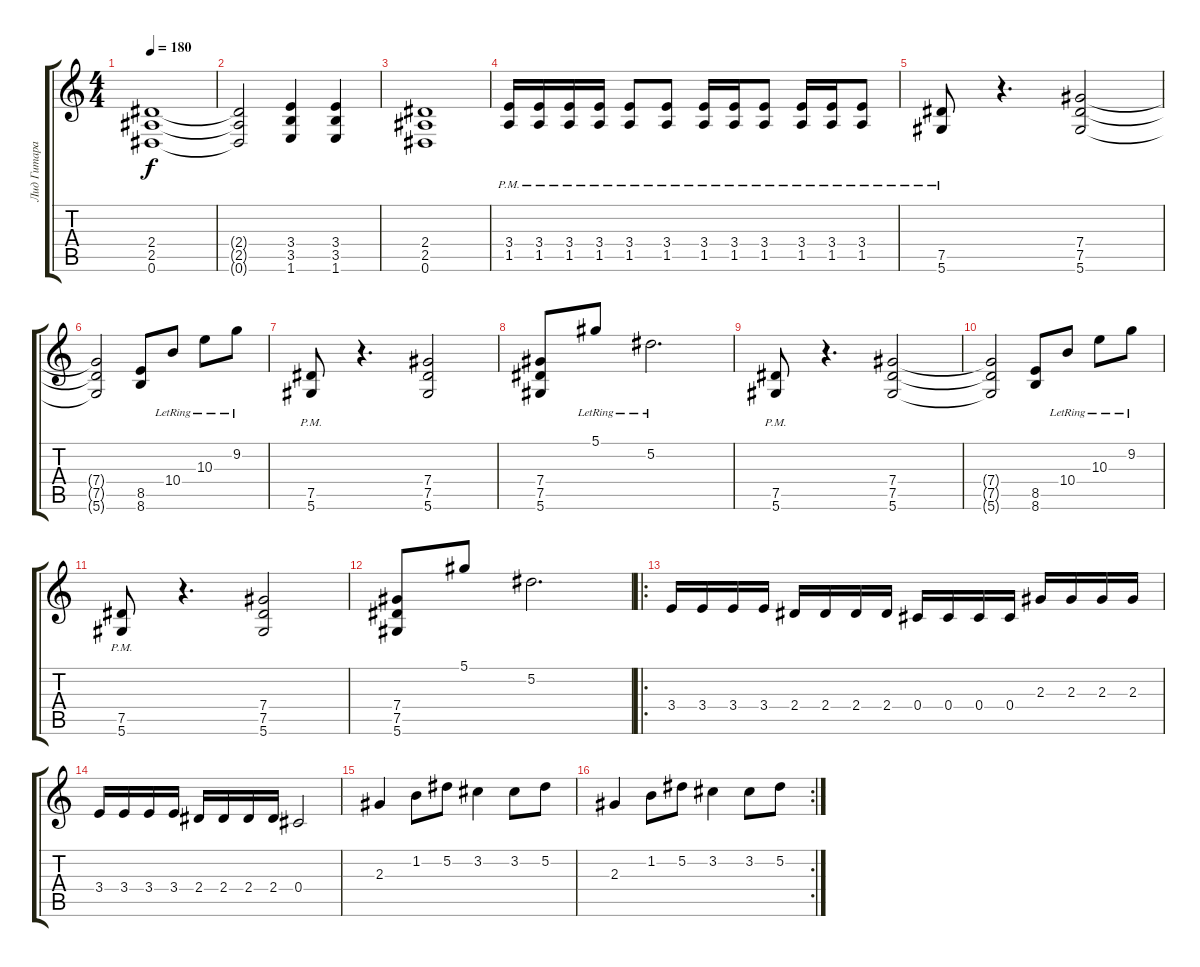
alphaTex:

\track ("Лид Гитара" "Лид Гитара") {instrument distortionguitar}
\staff {score tabs}
\tuning (Eb4 Bb3 Gb3 Db3 Ab2 Eb2) {hide}
\ts (4 4)
\tempo 180
\clef g2
\ks c
(2.4 2.5 0.6).1{dy f} |
(2.4{t} 2.5{t} 0.6{t}).2 (3.4 3.5 1.6).4 (3.4 3.5 1.6).4 |
(2.4 2.5 0.6).1 |
(3.4{pm} 1.5{pm}).16 (3.4{pm} 1.5{pm}).16 (3.4{pm} 1.5{pm}).16 (3.4{pm} 1.5{pm}).16 (3.4{pm} 1.5{pm}).8 (3.4{pm} 1.5{pm}).8 (3.4{pm} 1.5{pm}).16 (3.4{pm} 1.5{pm}).16 (3.4{pm} 1.5{pm}).8 (3.4{pm} 1.5{pm}).16 (3.4{pm} 1.5{pm}).16 (3.4{pm} 1.5{pm}).8 |
(7.5{pm} 5.6{pm}).8 r.4{d} (7.4 7.5 5.6).2 |
(7.4{t} 7.5{t} 5.6{t}).2 (8.5 8.6).8 10.4{lr}.8 10.3{lr}.8 9.2{lr}.8 |
(7.5{pm} 5.6).8 r.4{d} (7.4 7.5 5.6).2 |
(7.4 7.5 5.6).8 5.1{lr}.8 5.2{lr}.2{d} |
(7.5{pm} 5.6{pm}).8 r.4{d} (7.4 7.5 5.6).2 |
(7.4{t} 7.5{t} 5.6{t}).2 (8.5 8.6).8 10.4{lr}.8 10.3{lr}.8 9.2{lr}.8 |
(7.5{pm} 5.6).8 r.4{d} (7.4 7.5 5.6).2 |
(7.4 7.5 5.6).8 5.1.8 5.2.2{d} |
\ro
3.4.16 3.4.16 3.4.16 3.4.16 2.4.16 2.4.16 2.4.16 2.4.16 0.4.16 0.4.16 0.4.16 0.4.16 2.3.16 2.3.16 2.3.16 2.3.16 |
3.4.16 3.4.16 3.4.16 3.4.16 2.4.16 2.4.16 2.4.16 2.4.16 0.4.2 |
2.3.4 1.2.8 5.2.8 3.2.4 3.2.8 5.2.8 |
\rc 2
2.3.4 1.2.8 5.2.8 3.2.4 3.2.8 5.2.8
